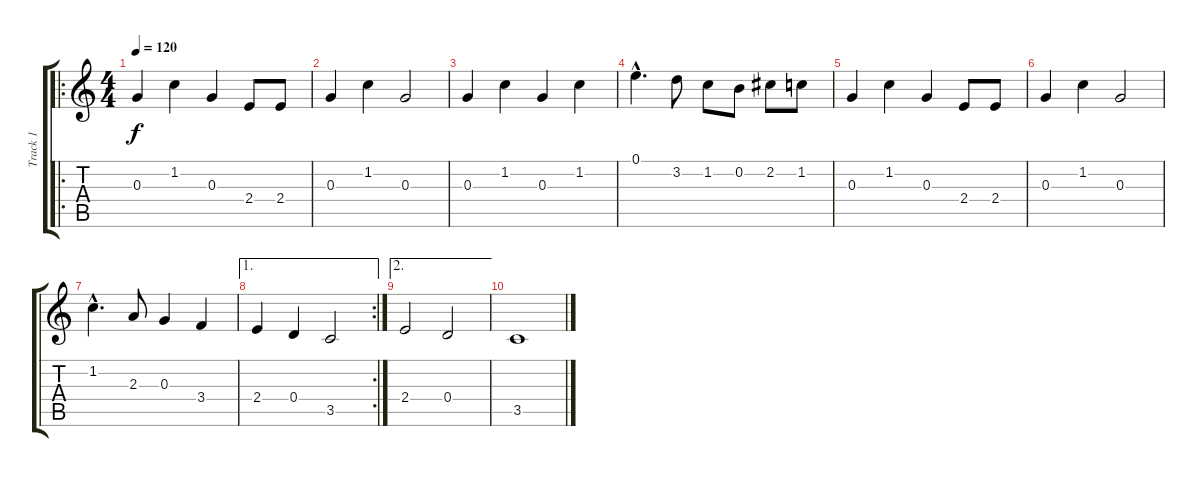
\track ("Track 1" "Track 1") {instrument acousticguitarnylon}
\staff {score tabs}
\tuning (E4 B3 G3 D3 A2 E2) {hide}
\ro
\ts (4 4)
\tempo 120
\clef g2
\ks c
0.3.4{dy f instrument acousticguitarnylon} 1.2.4 0.3.4 2.4.8 2.4.8 |
0.3.4 1.2.4 0.3.2 |
0.3.4 1.2.4 0.3.4 1.2.4 |
0.1{hac}.4{d} 3.2.8 1.2.8 0.2.8 2.2.8 1.2.8 |
0.3.4 1.2.4 0.3.4 2.4.8 2.4.8 |
0.3.4 1.2.4 0.3.2 |
1.2{hac}.4{d} 2.3.8 0.3.4 3.4.4 |
\ae 1
\rc 2
2.4.4 0.4.4 3.5.2 |
\ae 2
2.4.2 0.4.2 |
3.5.1
